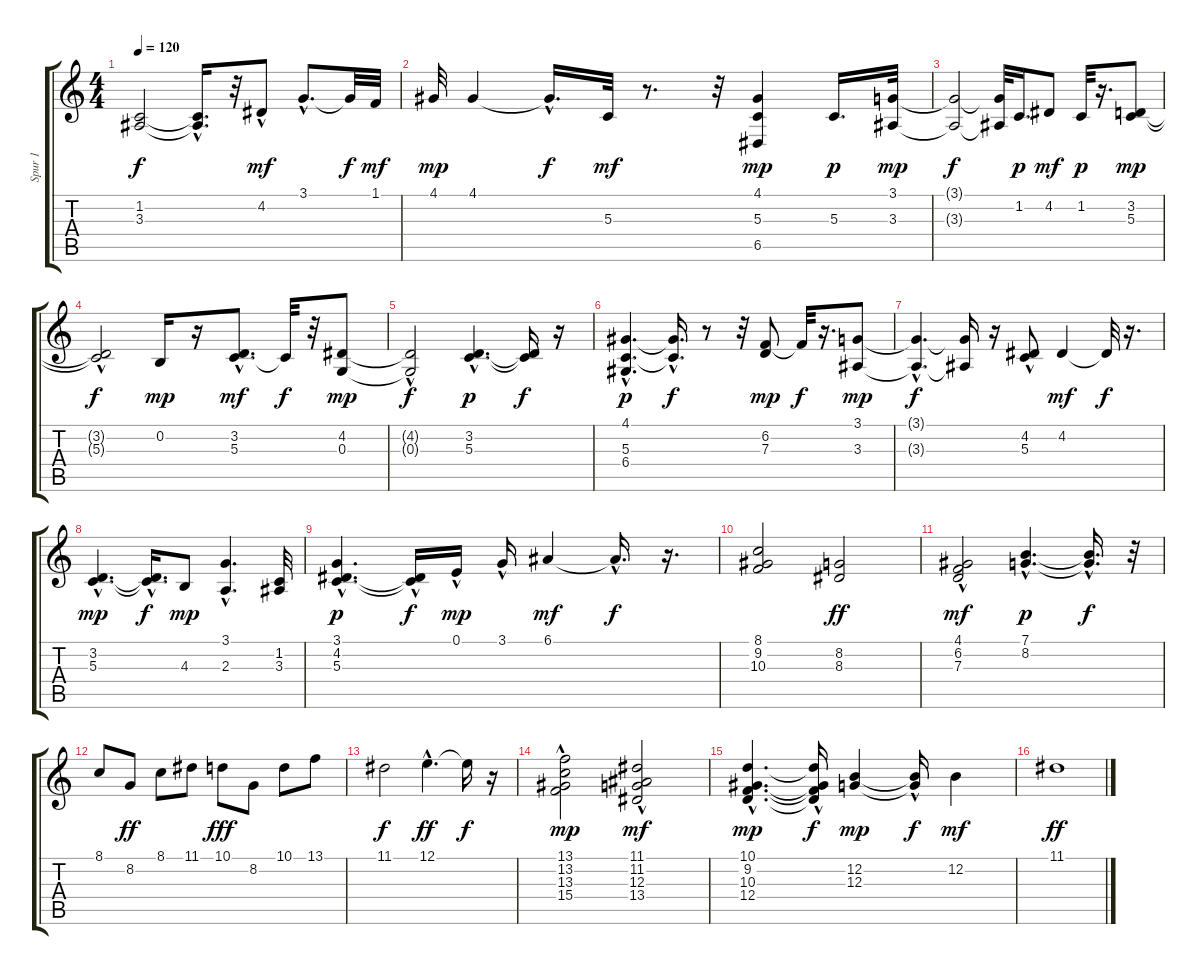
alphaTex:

\track ("Spur 1" "Spur 1") {instrument accordion}
\staff {score tabs}
\tuning (E4 B3 G3 D3 A2 E2) {hide}
\ts (4 4)
\tempo 120
\clef g2
\ks c
(1.2{t} 3.3{t}).2{dy f} (1.2{t} 3.3{hac t}).16{d} r.32 4.2{hac}.8{dy mf} 3.1{hac}.8{d} 3.1{t}.32{dy f} 1.1.32{dy mf} |
4.1.32{dy mp} 4.1.4 4.1{hac t}.16{d dy f} 5.3.32{dy mf} r.8{d} r.32 (4.1 5.3 6.5).4{dy mp} 5.3.16{d dy p} (3.1 3.3).32{dy mp} |
(3.1{t} 3.3{t}).2{dy f} (3.1{t} 3.3{t}).32 1.2.16{d dy p} 4.2.8{dy mf} 1.2.32{dy p} r.16{d} (3.2 5.3).8{dy mp} |
(3.2{hac t} 5.3{t}).2{dy f} 0.2.16{dy mp} r.16 (3.2{hac} 5.3{hac}).8{d dy mf} 5.3{t}.32{dy f} r.32 (4.2 0.3).8{dy mp} |
(4.2{hac t} 0.3{t}).2{dy f} (3.2{hac} 5.3{hac}).4{d dy p} (3.2{t} 5.3{t}).16{dy f} r.16 |
(4.1{hac} 5.3{hac} 6.4).4{d dy p} (4.1{t} 5.3{hac t}).16{d dy f} r.8 r.32 (6.2 7.3).8{dy mp} 6.2{t}.32{dy f} r.16{d} (3.1 3.3).8{dy mp} |
(3.1{hac t} 3.3{hac t}).4{d dy f} (3.1{t} 3.3{t}).16 r.16 (4.2 5.3{hac}).8 4.2.4{dy mf} 4.2{t}.32{dy f} r.16{d} |
(3.2{hac} 5.3{hac}).4{d dy mp} (3.2{t} 5.3{hac t}).16{d dy f} 4.3.8{dy mp} (3.1{hac} 2.3).4{d} (1.2 3.3).32 |
(3.1{hac} 4.2{hac} 5.3{hac}).4{d dy p} (4.2{hac t} 5.3{t}).16{dy f} 0.1{hac}.16{dy mp} 3.1{hac}.16 6.1.4{dy mf} 6.1{hac t}.16{d dy f} r.16{d} |
(8.1 9.2 10.3).2 (8.2 8.3).2{dy ff} |
(4.1{hac} 6.2{hac} 7.3{hac}).2{dy mf} (7.1{hac} 8.2{hac}).4{d dy p} (7.1{hac t} 8.2{hac t}).16{d dy f} r.32 |
8.1.8 8.2.8{dy ff} 8.1.8 11.1.8 10.1.8{dy fff} 8.2.8 10.1.8 13.1.8 |
11.1.2{dy f} 12.1{hac}.4{d dy ff} 12.1{t}.16{dy f} r.16 |
(13.1 13.2 13.3 15.4{hac}).2{dy mp} (11.1 11.2{hac} 12.3 13.4{hac}).2{dy mf} |
(10.1{hac} 9.2{hac} 10.3{hac} 12.4{hac}).4{d dy mp} (10.1{hac t} 9.2{t} 10.3{t} 12.4{t}).16{dy f} (12.2 12.3).4{dy mp} (12.2{t} 12.3{hac t}).16{dy f} 12.2.4{dy mf} |
11.1.1{dy ff}
